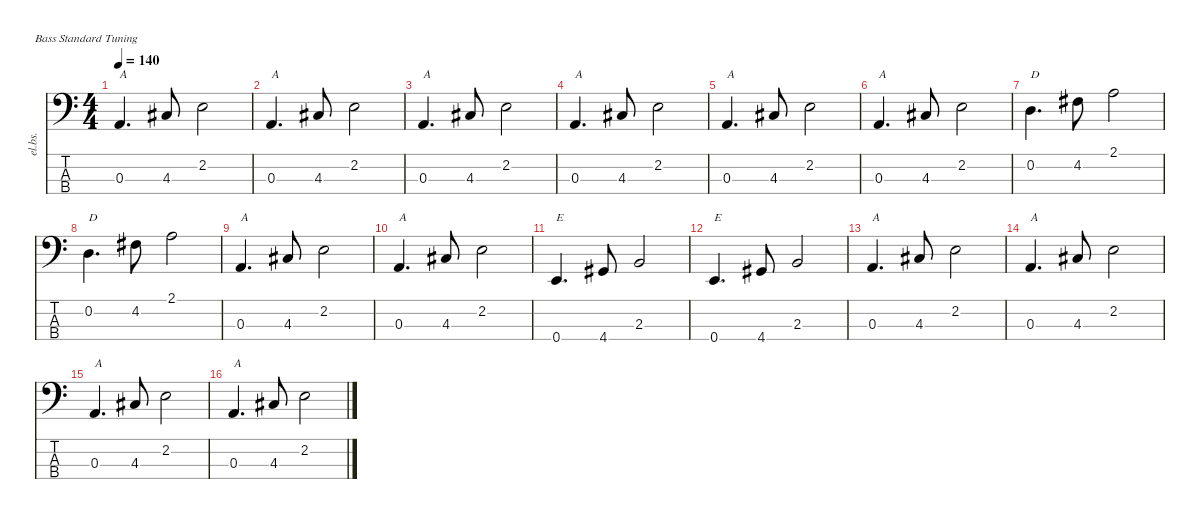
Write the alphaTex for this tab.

\defaultSystemsLayout 4
\hideDynamics
\bracketExtendMode nobrackets
\otherSystemsTrackNameOrientation horizontal
\track ("Bass Guitar" "el.bs.") {instrument electricbassfinger}
\staff {score tabs}
\tuning (G2 D2 A1 E1)
\ts (4 4)
\tempo 140
\clef f4
\ks c
0.3.4{d txt "A" dy mf beam Up} 4.3{acc #}.8{beam Up} 2.2.2{beam Down} |
0.3.4{d txt "A" beam Up} 4.3{acc #}.8{beam Up} 2.2.2{beam Down} |
0.3.4{d txt "A" beam Up} 4.3{acc #}.8{beam Up} 2.2.2{beam Down} |
0.3.4{d txt "A" beam Up} 4.3{acc #}.8{beam Up} 2.2.2{beam Down} |
0.3.4{d txt "A" beam Up} 4.3{acc #}.8{beam Up} 2.2.2{beam Down} |
0.3.4{d txt "A" beam Up} 4.3{acc #}.8{beam Up} 2.2.2{beam Down} |
0.2.4{d txt "D" beam Down} 4.2{acc #}.8{beam Down} 2.1.2{beam Down} |
0.2.4{d txt "D" beam Down} 4.2{acc #}.8{beam Down} 2.1.2{beam Down} |
0.3.4{d txt "A" beam Up} 4.3{acc #}.8{beam Up} 2.2.2{beam Down} |
0.3.4{d txt "A" beam Up} 4.3{acc #}.8{beam Up} 2.2.2{beam Down} |
0.4.4{d txt "E" beam Up} 4.4{acc #}.8{beam Up} 2.3.2{beam Up} |
0.4.4{d txt "E" beam Up} 4.4{acc #}.8{beam Up} 2.3.2{beam Up} |
0.3.4{d txt "A" beam Up} 4.3{acc #}.8{beam Up} 2.2.2{beam Down} |
0.3.4{d txt "A" beam Up} 4.3{acc #}.8{beam Up} 2.2.2{beam Down} |
0.3.4{d txt "A" beam Up} 4.3{acc #}.8{beam Up} 2.2.2{beam Down} |
0.3.4{d txt "A" beam Up} 4.3{acc #}.8{beam Up} 2.2.2{beam Down}
